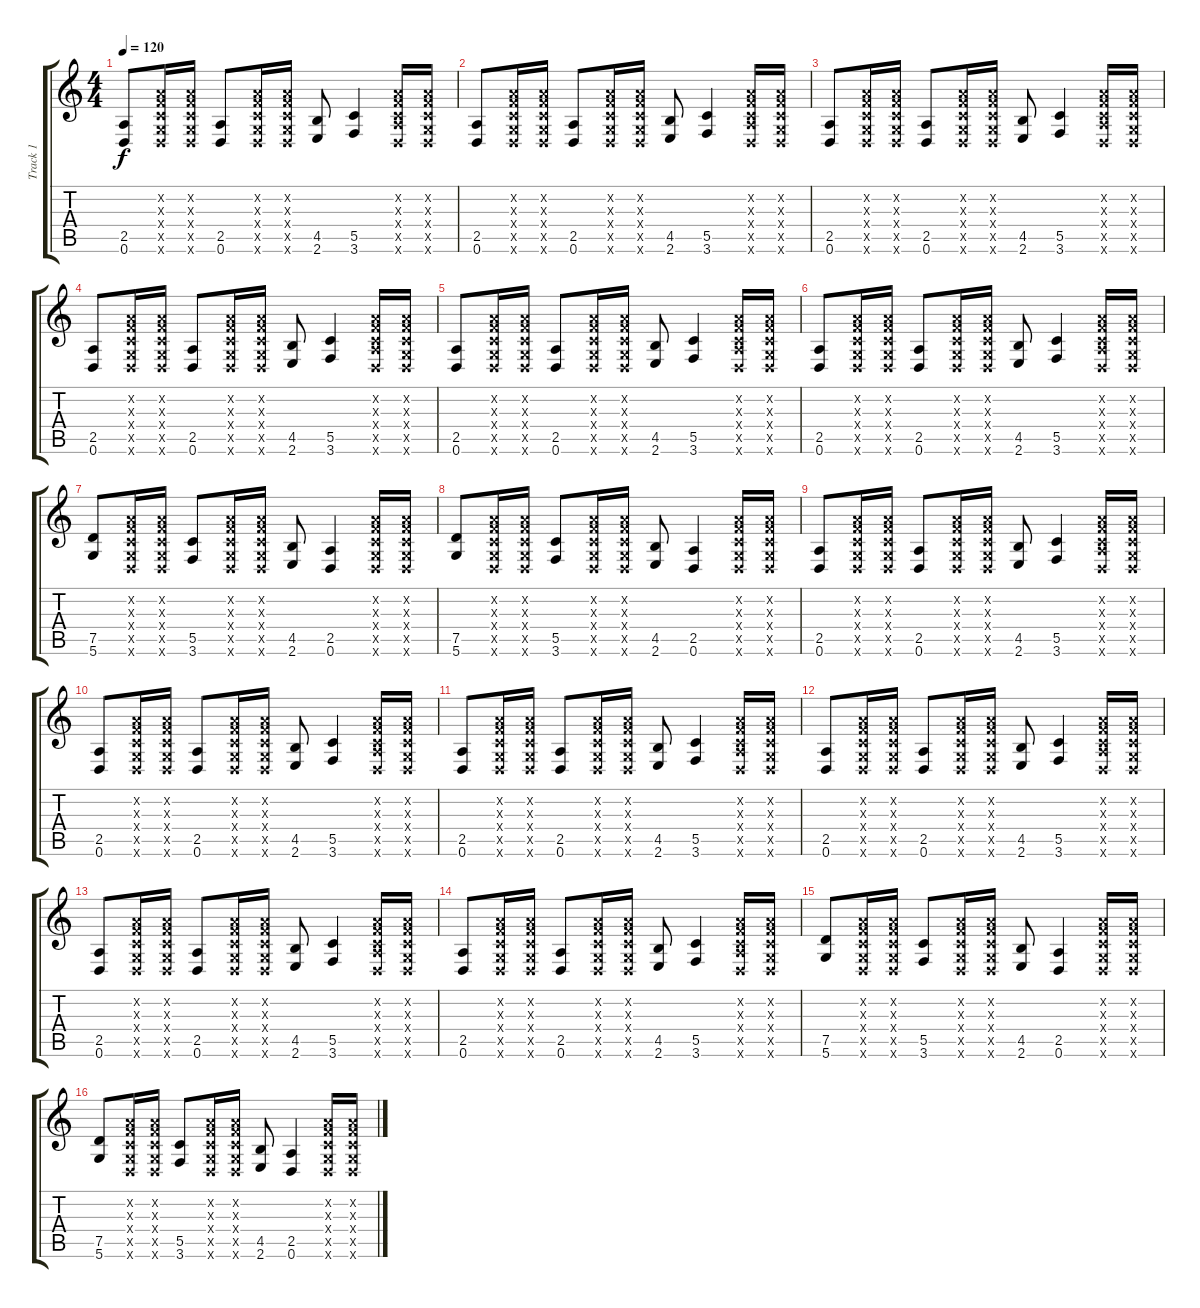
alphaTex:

\track ("Track 1" "Track 1") {instrument distortionguitar}
\staff {score tabs}
\tuning (D4 A3 F3 C3 G2 D2) {hide}
\ts (4 4)
\tempo 120
\clef g2
\ks c
(2.5 0.6).8{dy f instrument distortionguitar} (0.2{x} 0.3{x} 0.4{x} 0.5{x} 0.6{x}).16 (0.2{x} 0.3{x} 0.4{x} 0.5{x} 0.6{x}).16 (2.5 0.6).8 (0.2{x} 0.3{x} 0.4{x} 0.5{x} 0.6{x}).16 (0.2{x} 0.3{x} 0.4{x} 0.5{x} 0.6{x}).16 (4.5 2.6).8 (5.5 3.6).4 (0.2{x} 0.3{x} 0.4{x} 2.5{x} 0.6{x}).16 (0.2{x} 0.3{x} 0.4{x} 0.5{x} 0.6{x}).16 |
(2.5 0.6).8 (0.2{x} 0.3{x} 0.4{x} 0.5{x} 0.6{x}).16 (0.2{x} 0.3{x} 0.4{x} 0.5{x} 0.6{x}).16 (2.5 0.6).8 (0.2{x} 0.3{x} 0.4{x} 0.5{x} 0.6{x}).16 (0.2{x} 0.3{x} 0.4{x} 0.5{x} 0.6{x}).16 (4.5 2.6).8 (5.5 3.6).4 (0.2{x} 0.3{x} 0.4{x} 2.5{x} 0.6{x}).16 (0.2{x} 0.3{x} 0.4{x} 0.5{x} 0.6{x}).16 |
(2.5 0.6).8 (0.2{x} 0.3{x} 0.4{x} 0.5{x} 0.6{x}).16 (0.2{x} 0.3{x} 0.4{x} 0.5{x} 0.6{x}).16 (2.5 0.6).8 (0.2{x} 0.3{x} 0.4{x} 0.5{x} 0.6{x}).16 (0.2{x} 0.3{x} 0.4{x} 0.5{x} 0.6{x}).16 (4.5 2.6).8 (5.5 3.6).4 (0.2{x} 0.3{x} 0.4{x} 2.5{x} 0.6{x}).16 (0.2{x} 0.3{x} 0.4{x} 0.5{x} 0.6{x}).16 |
(2.5 0.6).8 (0.2{x} 0.3{x} 0.4{x} 0.5{x} 0.6{x}).16 (0.2{x} 0.3{x} 0.4{x} 0.5{x} 0.6{x}).16 (2.5 0.6).8 (0.2{x} 0.3{x} 0.4{x} 0.5{x} 0.6{x}).16 (0.2{x} 0.3{x} 0.4{x} 0.5{x} 0.6{x}).16 (4.5 2.6).8 (5.5 3.6).4 (0.2{x} 0.3{x} 0.4{x} 2.5{x} 0.6{x}).16 (0.2{x} 0.3{x} 0.4{x} 0.5{x} 0.6{x}).16 |
(2.5 0.6).8 (0.2{x} 0.3{x} 0.4{x} 0.5{x} 0.6{x}).16 (0.2{x} 0.3{x} 0.4{x} 0.5{x} 0.6{x}).16 (2.5 0.6).8 (0.2{x} 0.3{x} 0.4{x} 0.5{x} 0.6{x}).16 (0.2{x} 0.3{x} 0.4{x} 0.5{x} 0.6{x}).16 (4.5 2.6).8 (5.5 3.6).4 (0.2{x} 0.3{x} 0.4{x} 2.5{x} 0.6{x}).16 (0.2{x} 0.3{x} 0.4{x} 0.5{x} 0.6{x}).16 |
(2.5 0.6).8 (0.2{x} 0.3{x} 0.4{x} 0.5{x} 0.6{x}).16 (0.2{x} 0.3{x} 0.4{x} 0.5{x} 0.6{x}).16 (2.5 0.6).8 (0.2{x} 0.3{x} 0.4{x} 0.5{x} 0.6{x}).16 (0.2{x} 0.3{x} 0.4{x} 0.5{x} 0.6{x}).16 (4.5 2.6).8 (5.5 3.6).4 (0.2{x} 0.3{x} 0.4{x} 2.5{x} 0.6{x}).16 (0.2{x} 0.3{x} 0.4{x} 0.5{x} 0.6{x}).16 |
(7.5 5.6).8 (0.2{x} 0.3{x} 0.4{x} 0.5{x} 0.6{x}).16 (0.2{x} 0.3{x} 0.4{x} 0.5{x} 0.6{x}).16 (5.5 3.6).8 (0.2{x} 0.3{x} 0.4{x} 0.5{x} 0.6{x}).16 (0.2{x} 0.3{x} 0.4{x} 0.5{x} 0.6{x}).16 (4.5 2.6).8 (2.5 0.6).4 (0.2{x} 0.3{x} 0.4{x} 0.5{x} 0.6{x}).16 (0.2{x} 0.3{x} 0.4{x} 0.5{x} 0.6{x}).16 |
(7.5 5.6).8 (0.2{x} 0.3{x} 0.4{x} 0.5{x} 0.6{x}).16 (0.2{x} 0.3{x} 0.4{x} 0.5{x} 0.6{x}).16 (5.5 3.6).8 (0.2{x} 0.3{x} 0.4{x} 0.5{x} 0.6{x}).16 (0.2{x} 0.3{x} 0.4{x} 0.5{x} 0.6{x}).16 (4.5 2.6).8 (2.5 0.6).4 (0.2{x} 0.3{x} 0.4{x} 0.5{x} 0.6{x}).16 (0.2{x} 0.3{x} 0.4{x} 0.5{x} 0.6{x}).16 |
(2.5 0.6).8 (0.2{x} 0.3{x} 0.4{x} 0.5{x} 0.6{x}).16 (0.2{x} 0.3{x} 0.4{x} 0.5{x} 0.6{x}).16 (2.5 0.6).8 (0.2{x} 0.3{x} 0.4{x} 0.5{x} 0.6{x}).16 (0.2{x} 0.3{x} 0.4{x} 0.5{x} 0.6{x}).16 (4.5 2.6).8 (5.5 3.6).4 (0.2{x} 0.3{x} 0.4{x} 2.5{x} 0.6{x}).16 (0.2{x} 0.3{x} 0.4{x} 0.5{x} 0.6{x}).16 |
(2.5 0.6).8 (0.2{x} 0.3{x} 0.4{x} 0.5{x} 0.6{x}).16 (0.2{x} 0.3{x} 0.4{x} 0.5{x} 0.6{x}).16 (2.5 0.6).8 (0.2{x} 0.3{x} 0.4{x} 0.5{x} 0.6{x}).16 (0.2{x} 0.3{x} 0.4{x} 0.5{x} 0.6{x}).16 (4.5 2.6).8 (5.5 3.6).4 (0.2{x} 0.3{x} 0.4{x} 2.5{x} 0.6{x}).16 (0.2{x} 0.3{x} 0.4{x} 0.5{x} 0.6{x}).16 |
(2.5 0.6).8 (0.2{x} 0.3{x} 0.4{x} 0.5{x} 0.6{x}).16 (0.2{x} 0.3{x} 0.4{x} 0.5{x} 0.6{x}).16 (2.5 0.6).8 (0.2{x} 0.3{x} 0.4{x} 0.5{x} 0.6{x}).16 (0.2{x} 0.3{x} 0.4{x} 0.5{x} 0.6{x}).16 (4.5 2.6).8 (5.5 3.6).4 (0.2{x} 0.3{x} 0.4{x} 2.5{x} 0.6{x}).16 (0.2{x} 0.3{x} 0.4{x} 0.5{x} 0.6{x}).16 |
(2.5 0.6).8 (0.2{x} 0.3{x} 0.4{x} 0.5{x} 0.6{x}).16 (0.2{x} 0.3{x} 0.4{x} 0.5{x} 0.6{x}).16 (2.5 0.6).8 (0.2{x} 0.3{x} 0.4{x} 0.5{x} 0.6{x}).16 (0.2{x} 0.3{x} 0.4{x} 0.5{x} 0.6{x}).16 (4.5 2.6).8 (5.5 3.6).4 (0.2{x} 0.3{x} 0.4{x} 2.5{x} 0.6{x}).16 (0.2{x} 0.3{x} 0.4{x} 0.5{x} 0.6{x}).16 |
(2.5 0.6).8 (0.2{x} 0.3{x} 0.4{x} 0.5{x} 0.6{x}).16 (0.2{x} 0.3{x} 0.4{x} 0.5{x} 0.6{x}).16 (2.5 0.6).8 (0.2{x} 0.3{x} 0.4{x} 0.5{x} 0.6{x}).16 (0.2{x} 0.3{x} 0.4{x} 0.5{x} 0.6{x}).16 (4.5 2.6).8 (5.5 3.6).4 (0.2{x} 0.3{x} 0.4{x} 2.5{x} 0.6{x}).16 (0.2{x} 0.3{x} 0.4{x} 0.5{x} 0.6{x}).16 |
(2.5 0.6).8 (0.2{x} 0.3{x} 0.4{x} 0.5{x} 0.6{x}).16 (0.2{x} 0.3{x} 0.4{x} 0.5{x} 0.6{x}).16 (2.5 0.6).8 (0.2{x} 0.3{x} 0.4{x} 0.5{x} 0.6{x}).16 (0.2{x} 0.3{x} 0.4{x} 0.5{x} 0.6{x}).16 (4.5 2.6).8 (5.5 3.6).4 (0.2{x} 0.3{x} 0.4{x} 2.5{x} 0.6{x}).16 (0.2{x} 0.3{x} 0.4{x} 0.5{x} 0.6{x}).16 |
(7.5 5.6).8 (0.2{x} 0.3{x} 0.4{x} 0.5{x} 0.6{x}).16 (0.2{x} 0.3{x} 0.4{x} 0.5{x} 0.6{x}).16 (5.5 3.6).8 (0.2{x} 0.3{x} 0.4{x} 0.5{x} 0.6{x}).16 (0.2{x} 0.3{x} 0.4{x} 0.5{x} 0.6{x}).16 (4.5 2.6).8 (2.5 0.6).4 (0.2{x} 0.3{x} 0.4{x} 0.5{x} 0.6{x}).16 (0.2{x} 0.3{x} 0.4{x} 0.5{x} 0.6{x}).16 |
(7.5 5.6).8 (0.2{x} 0.3{x} 0.4{x} 0.5{x} 0.6{x}).16 (0.2{x} 0.3{x} 0.4{x} 0.5{x} 0.6{x}).16 (5.5 3.6).8 (0.2{x} 0.3{x} 0.4{x} 0.5{x} 0.6{x}).16 (0.2{x} 0.3{x} 0.4{x} 0.5{x} 0.6{x}).16 (4.5 2.6).8 (2.5 0.6).4 (0.2{x} 0.3{x} 0.4{x} 0.5{x} 0.6{x}).16 (0.2{x} 0.3{x} 0.4{x} 0.5{x} 0.6{x}).16
